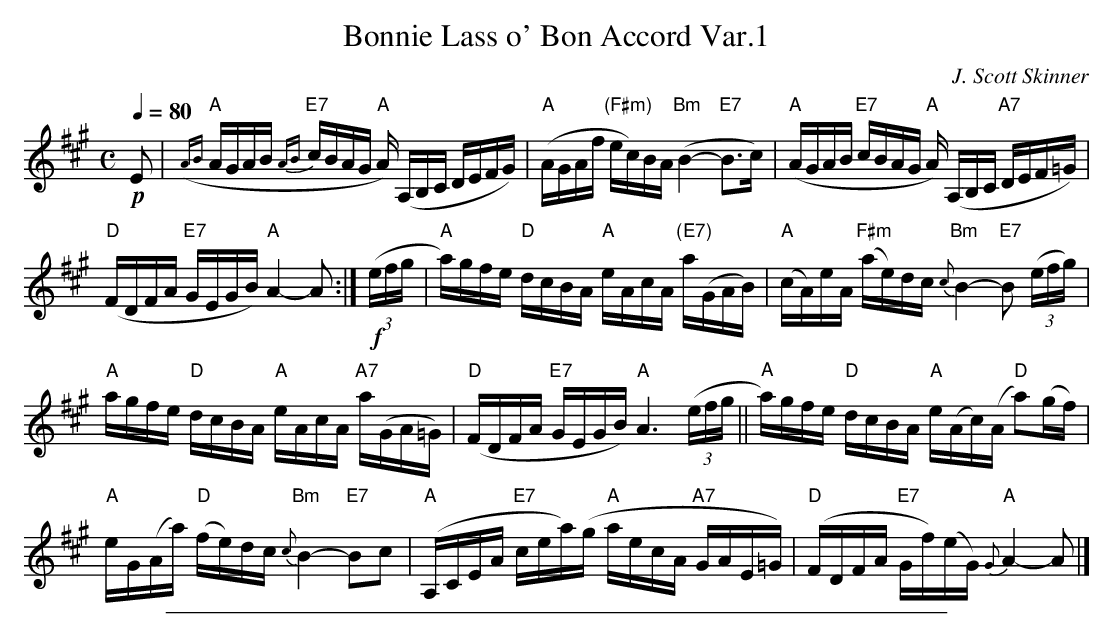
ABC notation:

X:1
T: Bonnie Lass o' Bon Accord Var.1
C: J. Scott Skinner
M: C
L: 1/16
Q: 1/4=80
K: A
!p!E2 |\
"A"({AB}AGAB "E7"{AB}cBAG "A"A) (A,B,C DEFG) |\
"A"(AGAf "(F#m)"ec)BA "Bm"(B4- "E7"B3c) |\
"A"(AGAB "E7"cBAG "A"A) (A,B,C "A7"DEF=G) |
"D"(FDFA "E7"GEGB) "A"A4- A2  :|!f!\
((3efg |\
"A"a)gfe "D"dcBA "A"eAcA "(E7)"a(GAB)  |\
"A"(cA)eA "F#m"(ae)dc "Bm"{c}B4- "E7"B2 ((3efg) |
"A"agfe "D"dcBA "A"eAcA "A7"a(GA=G) |\
"D"(FDFA "E7"GEGB) "A"A6 (3(efg ||\
"A"a)gfe "D"dcBA "A"e(Ac)(A "D"a2)(gf) |
"A"eG(Aa) "D"(fe)dc "Bm"{c}B4- "E7"B2c2 |\
"A"(A,CEA "E7"cea)(g "A"aecA "A7"GAE=G) |\
"D"(FDFA "E7"Gf)(eG) "A"{G}A4- A2 |]
